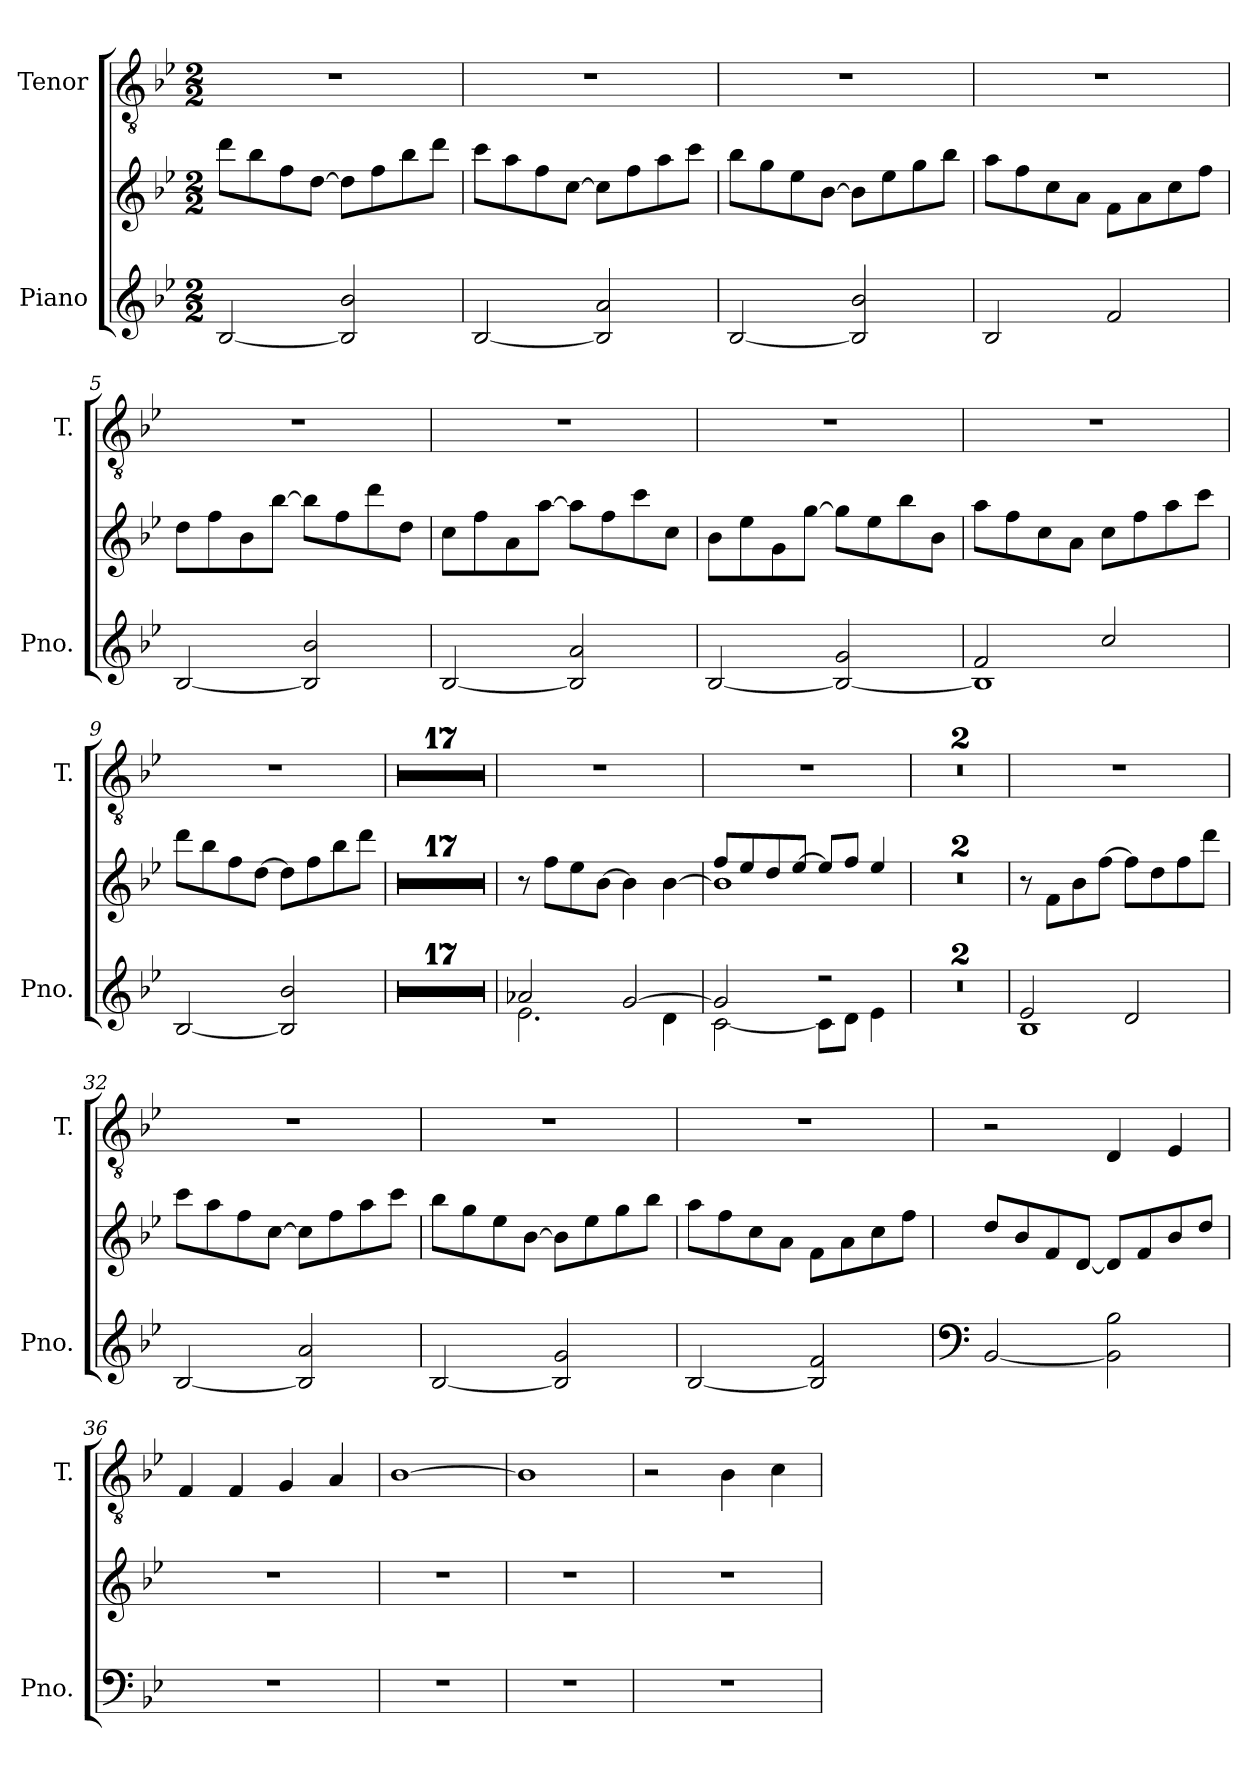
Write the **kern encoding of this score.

**kern	**kern	**kern
*part2	*part2	*part1
*staff3	*staff2	*staff1
*I"Piano	*	*I"Tenor
*I'Pno.	*	*I'T.
*clefG2	*clefG2	*clefGv2
*k[b-e-]	*k[b-e-]	*k[b-e-]
*M2/2	*M2/2	*M2/2
*MM132	*MM132	*MM132
=1	=1	=1
[2B-/	8ddd\L	1r
.	8bb-\	.
.	8ff\	.
.	[8dd\J	.
2B-/] 2b-/	8dd\L]	.
.	8ff\	.
.	8bb-\	.
.	8ddd\J	.
=2	=2	=2
[2B-/	8ccc\L	1r
.	8aa\	.
.	8ff\	.
.	[8cc\J	.
2B-/] 2a/	8cc\L]	.
.	8ff\	.
.	8aa\	.
.	8ccc\J	.
=3	=3	=3
[2B-/	8bb-\L	1r
.	8gg\	.
.	8ee-\	.
.	[8b-\J	.
2B-/] 2b-/	8b-\L]	.
.	8ee-\	.
.	8gg\	.
.	8bb-\J	.
=4	=4	=4
2B-/	8aa\L	1r
.	8ff\	.
.	8cc\	.
.	8a\J	.
2f/	8f\L	.
.	8a\	.
.	8cc\	.
.	8ff\J	.
!!LO:LB:g=z
=5	=5	=5
[2B-/	8dd\L	1r
.	8ff\	.
.	8b-\	.
.	[8bb-\J	.
2B-/] 2b-/	8bb-\L]	.
.	8ff\	.
.	8ddd\	.
.	8dd\J	.
=6	=6	=6
[2B-/	8cc\L	1r
.	8ff\	.
.	8a\	.
.	[8aa\J	.
2B-/] 2a/	8aa\L]	.
.	8ff\	.
.	8ccc\	.
.	8cc\J	.
=7	=7	=7
[2B-/	8b-\L	1r
.	8ee-\	.
.	8g\	.
.	[8gg\J	.
2B-/_ 2g/	8gg\L]	.
.	8ee-\	.
.	8bb-\	.
.	8b-\J	.
=8	=8	=8
*^	*	*
1B-]	2f/	8aa\L	1r
.	.	8ff\	.
.	.	8cc\	.
.	.	8a\J	.
.	2cc/	8cc\L	.
.	.	8ff\	.
.	.	8aa\	.
.	.	8ccc\J	.
*v	*v	*	*
!!LO:LB:g=z
=9	=9	=9
[2B-/	8ddd\L	1r
.	8bb-\	.
.	8ff\	.
.	[8dd\J	.
2B-/] 2b-/	8dd\L]	.
.	8ff\	.
.	8bb-\	.
.	8ddd\J	.
=10	=10	=10
1r	1r	1r
=11	=11	=11
1r	1r	1r
=12	=12	=12
1r	1r	1r
=13	=13	=13
1r	1r	1r
=14	=14	=14
1r	1r	1r
=15	=15	=15
1r	1r	1r
=16	=16	=16
1r	1r	1r
=17	=17	=17
1r	1r	1r
=18	=18	=18
1r	1r	1r
=19	=19	=19
1r	1r	1r
=20	=20	=20
1r	1r	1r
=21	=21	=21
1r	1r	1r
=22	=22	=22
1r	1r	1r
=23	=23	=23
1r	1r	1r
=24	=24	=24
1r	1r	1r
=25	=25	=25
1r	1r	1r
=26	=26	=26
1r	1r	1r
=27	=27	=27
*^	*	*
2a-X/	2.e-\	8r	1r
.	.	8ff\L	.
.	.	8ee-\	.
.	.	[8b-\J	.
[2g/	.	4b-\]	.
.	4d\	[4b-\	.
=28	=28	=28	=28
*	*	*^	*
2g/]	[2c\	8ff/L	1b-]	1r
.	.	8ee-/	.	.
.	.	8dd/	.	.
.	.	[8ee-/J	.	.
2r	8c\L]	8ee-/L]	.	.
.	8d\J	8ff/J	.	.
.	4e-\	4ee-/	.	.
*v	*v	*	*	*
*	*v	*v	*
=29	=29	=29
1r	1r	1r
=30	=30	=30
1r	1r	1r
=31	=31	=31
*^	*	*
2e-/	1B-	8r	1r
.	.	8f\L	.
.	.	8b-\	.
.	.	[8ff\J	.
2d/	.	8ff\L]	.
.	.	8dd\	.
.	.	8ff\	.
.	.	8ddd\J	.
*v	*v	*	*
!!LO:LB:g=z
=32	=32	=32
[2B-/	8ccc\L	1r
.	8aa\	.
.	8ff\	.
.	[8cc\J	.
2B-/] 2a/	8cc\L]	.
.	8ff\	.
.	8aa\	.
.	8ccc\J	.
=33	=33	=33
[2B-/	8bb-\L	1r
.	8gg\	.
.	8ee-\	.
.	[8b-\J	.
2B-/] 2g/	8b-\L]	.
.	8ee-\	.
.	8gg\	.
.	8bb-\J	.
=34	=34	=34
[2B-/	8aa\L	1r
.	8ff\	.
.	8cc\	.
.	8a\J	.
2B-/] 2f/	8f\L	.
.	8a\	.
.	8cc\	.
.	8ff\J	.
=35	=35	=35
*clefF4	*	*
[2BB-/	8dd/L	2r
.	8b-/	.
.	8f/	.
.	[8d/J	.
2BB-\] 2B-\	8d/L]	4D/
.	8f/	.
.	8b-/	4E-/
.	8dd/J	.
=36	=36	=36
1r	1r	4F/
.	.	4F/
.	.	4G/
.	.	4A/
=37	=37	=37
1r	1r	[1B-
=38	=38	=38
1r	1r	1B-]
!!LO:PB:g=z
=39	=39	=39
1r	1r	2r
.	.	4B-\
.	.	4c\
=	=	=
*-	*-	*-
